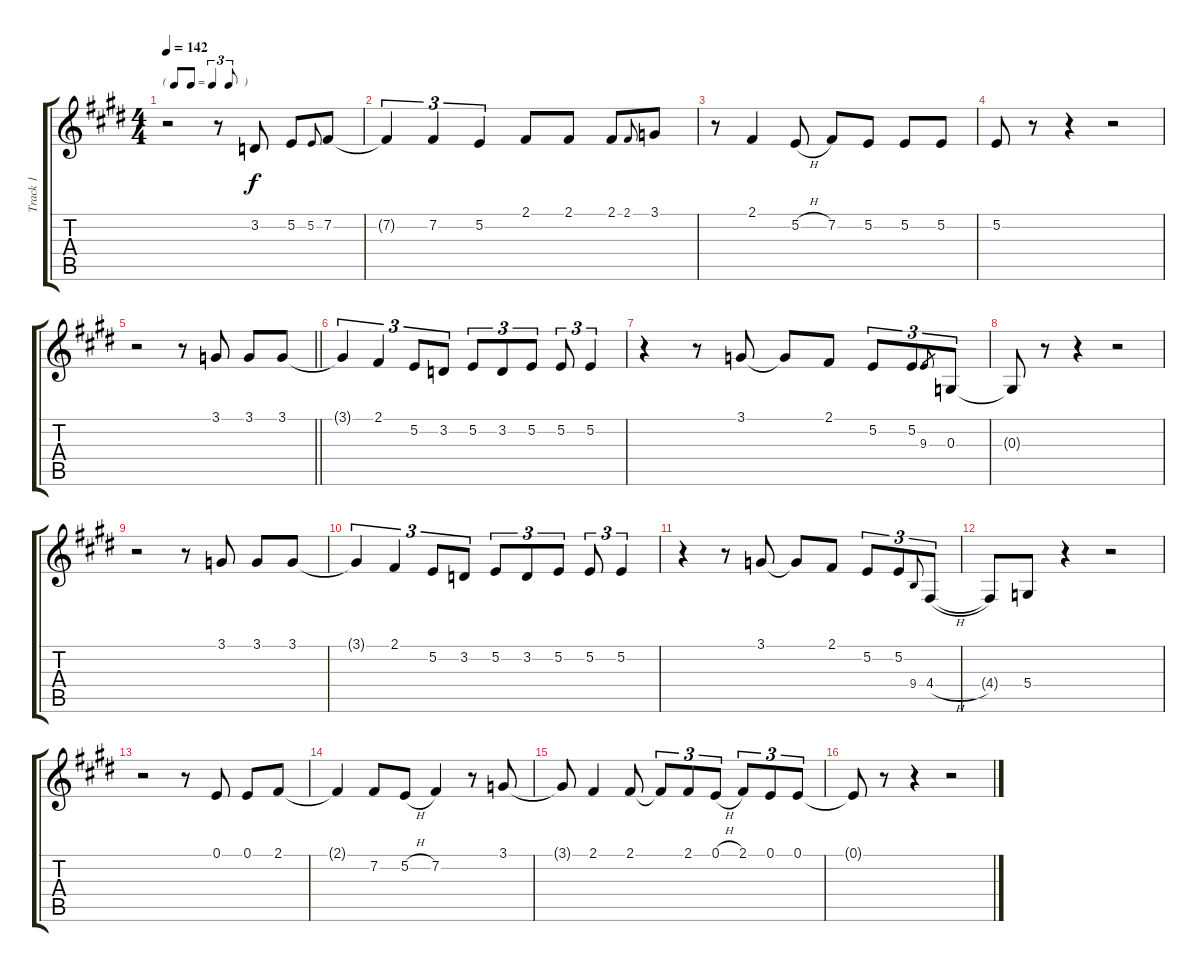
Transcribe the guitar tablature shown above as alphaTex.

\track ("Track 1" "Track 1") {instrument altosax}
\staff {score tabs}
\tuning (E4 B3 G3 D3 A2 E2) {hide}
\ts (4 4)
\tf triplet8th
\tempo 142
\clef g2
\ks e
r.2{dy f} r.8 3.2.8 5.2.8 5.2.8{gr onbeat} 7.2.8 |
7.2{t}.4{tu (3 2)} 7.2.4{tu (3 2)} 5.2.4{tu (3 2)} 2.1.8 2.1.8 2.1.8 2.1.8{gr onbeat} 3.1.8 |
r.8 2.1.4 5.2{h}.8 7.2.8 5.2.8 5.2.8 5.2.8 |
5.2.8 r.8 r.4 r.2 |
\barLineRight lightlight
r.2 r.8 3.1.8 3.1.8 3.1.8 |
3.1{t}.4{tu (3 2)} 2.1.4{tu (3 2)} 5.2.8{tu (3 2)} 3.2.8{tu (3 2)} 5.2.8{tu (3 2)} 3.2.8{tu (3 2)} 5.2.8{tu (3 2)} 5.2.8{tu (3 2)} 5.2.4{tu (3 2)} |
r.4 r.8 3.1.8 3.1{t}.8 2.1.8 5.2.8{tu (3 2)} 5.2.8{tu (3 2)} 9.3.8{gr} 0.3.8{tu (3 2)} |
0.3{t}.8 r.8 r.4 r.2 |
r.2 r.8 3.1.8 3.1.8 3.1.8 |
3.1{t}.4{tu (3 2)} 2.1.4{tu (3 2)} 5.2.8{tu (3 2)} 3.2.8{tu (3 2)} 5.2.8{tu (3 2)} 3.2.8{tu (3 2)} 5.2.8{tu (3 2)} 5.2.8{tu (3 2)} 5.2.4{tu (3 2)} |
r.4 r.8 3.1.8 3.1{t}.8 2.1.8 5.2.8{tu (3 2)} 5.2.8{tu (3 2)} 9.4.8{gr onbeat} 4.4{h}.8{tu (3 2)} |
4.4{t}.8 5.4.8 r.4 r.2 |
r.2 r.8 0.1.8 0.1.8 2.1.8 |
2.1{t}.4 7.2.8 5.2{h}.8 7.2.4 r.8 3.1.8 |
3.1{t}.8 2.1.4 2.1.8 2.1{t}.8{tu (3 2)} 2.1.8{tu (3 2)} 0.1{h}.8{tu (3 2)} 2.1.8{tu (3 2)} 0.1.8{tu (3 2)} 0.1.8{tu (3 2)} |
0.1{t}.8 r.8 r.4 r.2
